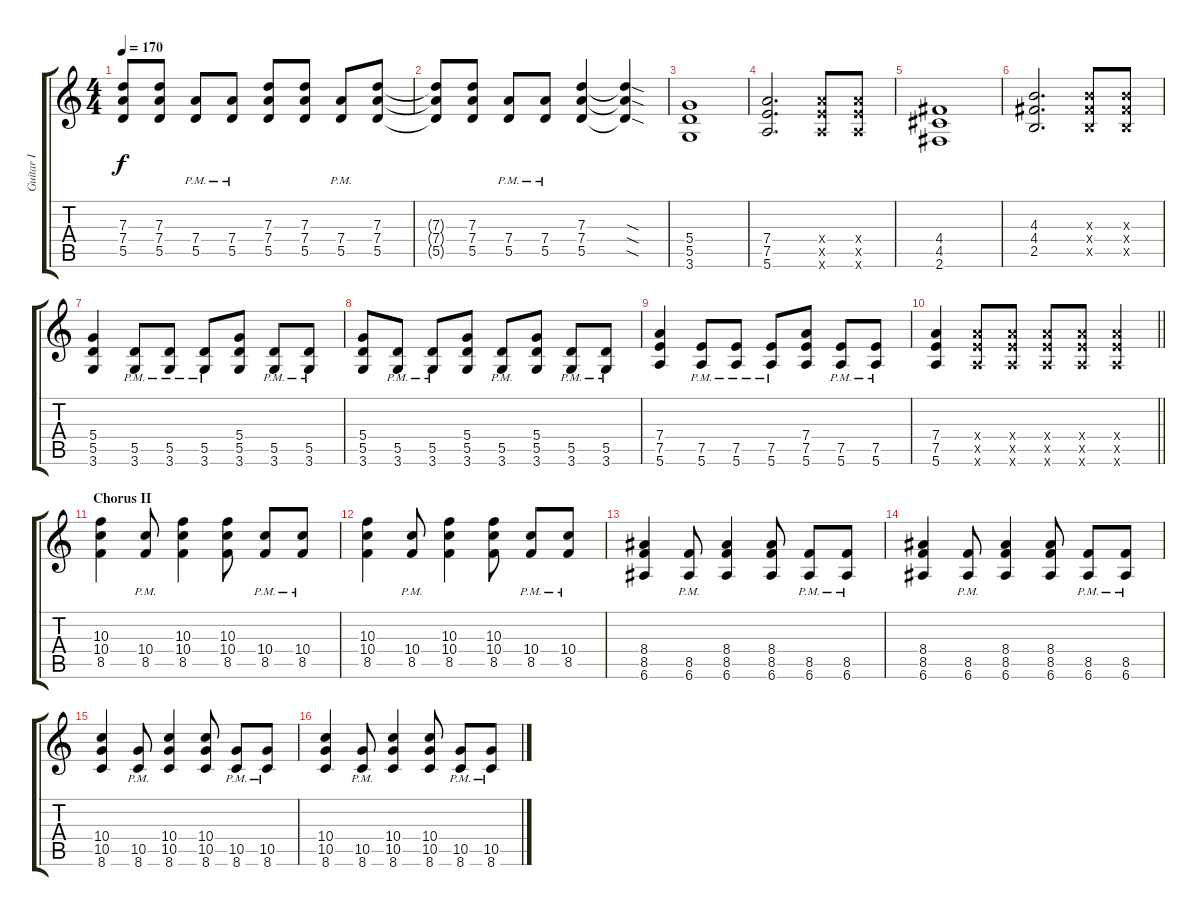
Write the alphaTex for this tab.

\track ("Guitar I" "Guitar I") {instrument distortionguitar}
\staff {score tabs}
\tuning (E4 B3 G3 D3 A2 E2) {hide}
\ts (4 4)
\tempo 170
\clef g2
\ks c
(7.3 7.4 5.5).8{dy f} (7.3 7.4 5.5).8 (7.4{pm} 5.5{pm}).8 (7.4{pm} 5.5{pm}).8 (7.3 7.4 5.5).8 (7.3 7.4 5.5).8 (7.4{pm} 5.5{pm}).8 (7.3 7.4 5.5).8 |
(7.3{t} 7.4{t} 5.5{t}).8 (7.3 7.4 5.5).8 (7.4{pm} 5.5{pm}).8 (7.4{pm} 5.5{pm}).8 (7.3 7.4 5.5).4 (7.3{sod t} 7.4{sod t} 5.5{sod t}).4 |
(5.4 5.5 3.6).1 |
(7.4 7.5 5.6).2{d} (7.4{x} 7.5{x} 5.6{x}).8 (7.4{x} 7.5{x} 5.6{x}).8 |
(4.4 4.5 2.6).1 |
(4.3 4.4 2.5).2{d} (4.3{x} 4.4{x} 2.5{x}).8 (4.3{x} 4.4{x} 2.5{x}).8 |
(5.4 5.5 3.6).4 (5.5{pm} 3.6{pm}).8 (5.5{pm} 3.6{pm}).8 (5.5{pm} 3.6{pm}).8 (5.4 5.5 3.6).8 (5.5{pm} 3.6{pm}).8 (5.5{pm} 3.6{pm}).8 |
(5.4 5.5 3.6).8 (5.5{pm} 3.6{pm}).8 (5.5{pm} 3.6{pm}).8 (5.4 5.5 3.6).8 (5.5{pm} 3.6{pm}).8 (5.4 5.5 3.6).8 (5.5{pm} 3.6{pm}).8 (5.5{pm} 3.6{pm}).8 |
(7.4 7.5 5.6).4 (7.5{pm} 5.6{pm}).8 (7.5{pm} 5.6{pm}).8 (7.5{pm} 5.6{pm}).8 (7.4 7.5 5.6).8 (7.5{pm} 5.6{pm}).8 (7.5{pm} 5.6{pm}).8 |
\barLineRight lightlight
(7.4 7.5 5.6).4 (7.4{x} 7.5{x} 5.6{x}).8 (7.4{x} 7.5{x} 5.6{x}).8 (7.4{x} 7.5{x} 5.6{x}).8 (7.4{x} 7.5{x} 5.6{x}).8 (7.4{x} 7.5{x} 5.6{x}).4 |
\section ("" "Chorus II")
(10.3 10.4 8.5).4 (10.4{pm} 8.5{pm}).8 (10.3 10.4 8.5).4 (10.3 10.4 8.5).8 (10.4{pm} 8.5{pm}).8 (10.4{pm} 8.5{pm}).8 |
(10.3 10.4 8.5).4 (10.4{pm} 8.5{pm}).8 (10.3 10.4 8.5).4 (10.3 10.4 8.5).8 (10.4{pm} 8.5{pm}).8 (10.4{pm} 8.5{pm}).8 |
(8.4 8.5 6.6).4 (8.5{pm} 6.6{pm}).8 (8.4 8.5 6.6).4 (8.4 8.5 6.6).8 (8.5{pm} 6.6{pm}).8 (8.5{pm} 6.6{pm}).8 |
(8.4 8.5 6.6).4 (8.5{pm} 6.6{pm}).8 (8.4 8.5 6.6).4 (8.4 8.5 6.6).8 (8.5{pm} 6.6{pm}).8 (8.5{pm} 6.6{pm}).8 |
(10.4 10.5 8.6).4 (10.5{pm} 8.6{pm}).8 (10.4 10.5 8.6).4 (10.4 10.5 8.6).8 (10.5{pm} 8.6{pm}).8 (10.5{pm} 8.6{pm}).8 |
(10.4 10.5 8.6).4 (10.5{pm} 8.6{pm}).8 (10.4 10.5 8.6).4 (10.4 10.5 8.6).8 (10.5{pm} 8.6{pm}).8 (10.5{pm} 8.6{pm}).8
